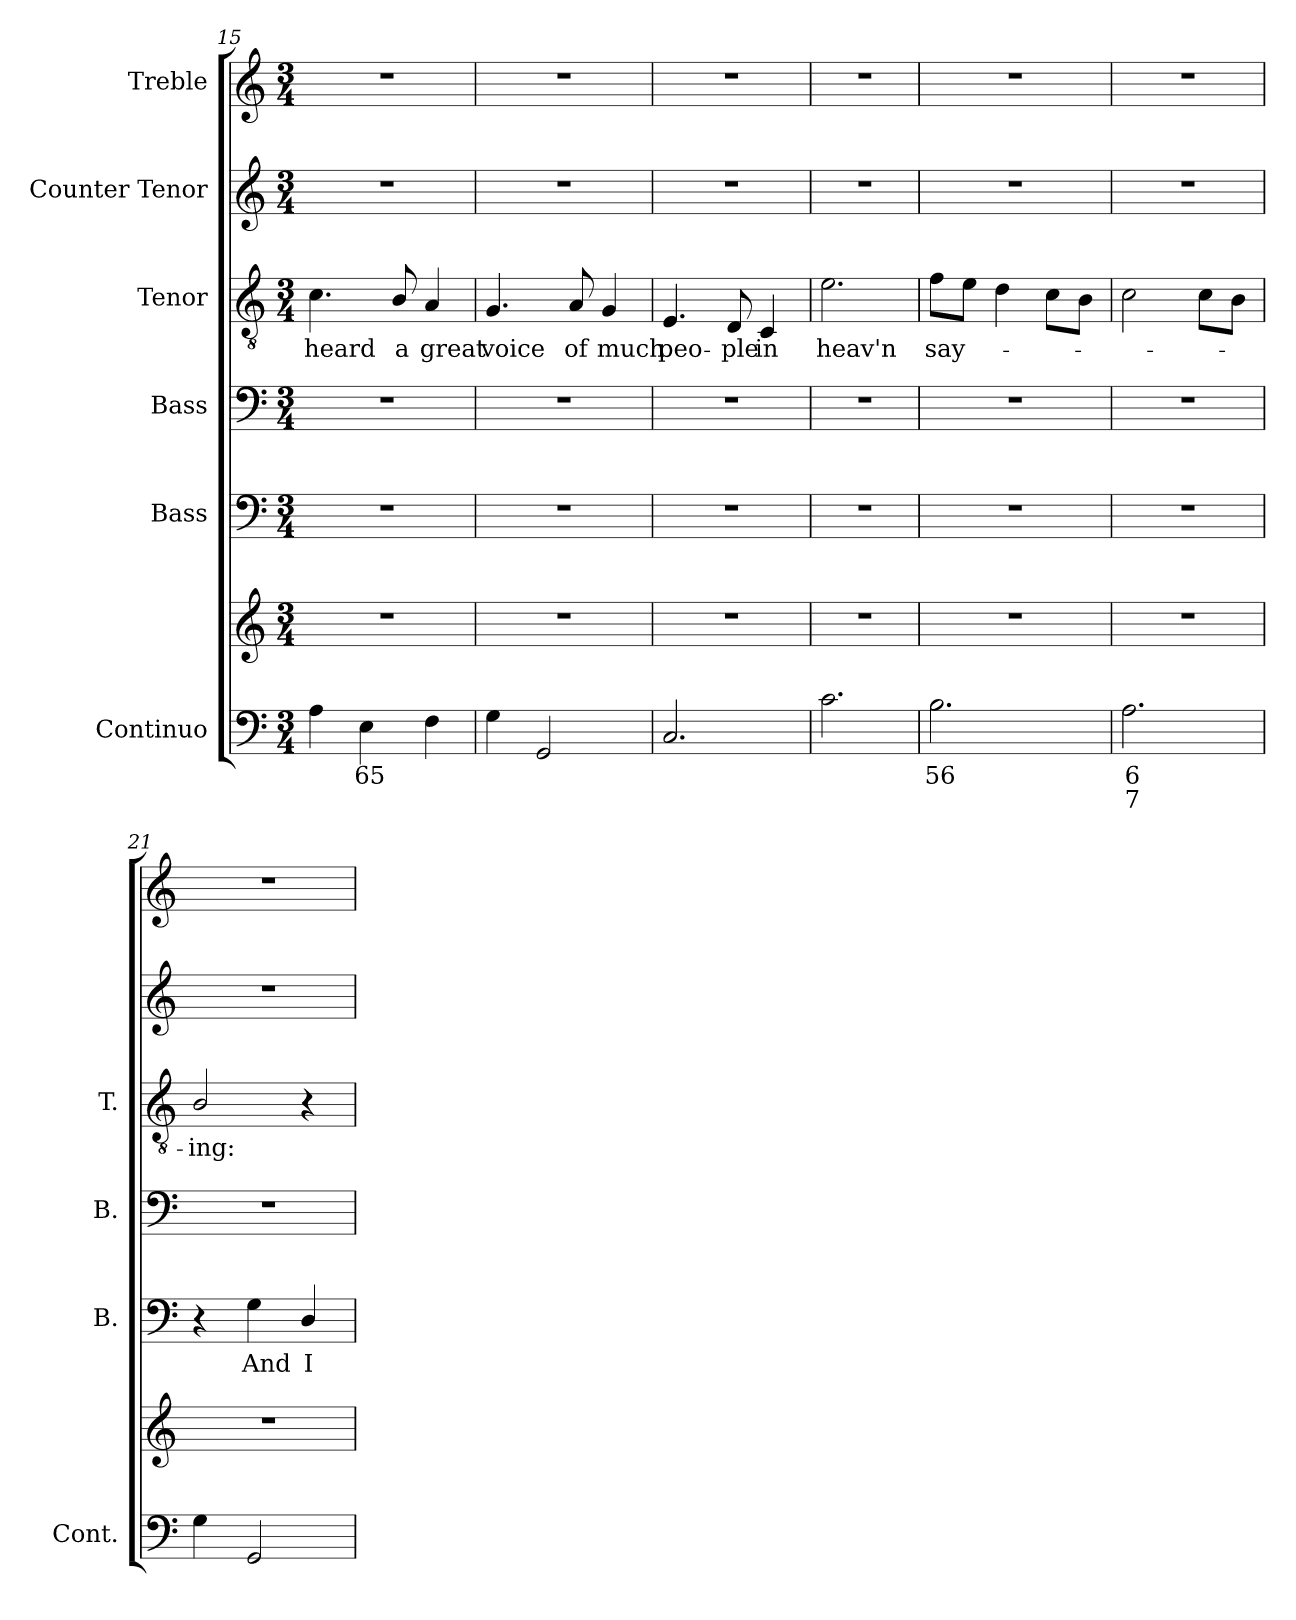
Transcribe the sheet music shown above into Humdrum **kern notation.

**kern	**text	**text	**kern	**kern	**text	**kern	**kern	**text	**kern	**kern
*part6	*part6	*part6	*part6	*part5	*part5	*part4	*part3	*part3	*part2	*part1
*staff7	*staff7	*staff7	*staff6	*staff5	*staff5	*staff4	*staff3	*staff3	*staff2	*staff1
*I"Continuo	*	*	*	*I"Bass	*	*I"Bass	*I"Tenor	*	*I"Counter Tenor	*I"Treble
*I'Cont.	*	*	*	*I'B.	*	*I'B.	*I'T.	*	*	*
*clefF4	*	*	*clefG2	*clefF4	*	*clefF4	*clefGv2	*	*clefG2	*clefG2
*	*	*	*	*	*	*	*ITrd7c12	*	*	*
*k[]	*	*	*k[]	*k[]	*	*k[]	*k[]	*	*k[]	*k[]
*C:	*	*	*C:	*C:	*	*C:	*C:	*	*C:	*C:
*M3/4	*	*	*M3/4	*M3/4	*	*M3/4	*M3/4	*	*M3/4	*M3/4
=15	=15	=15	=15	=15	=15	=15	=15	=15	=15	=15
!	!	!	!LO:N:vis=1	!LO:N:vis=1	!	!LO:N:vis=1	!	!	!	!
!	!	!	!	!	!	!	!	!LO:LY:b:color=#000000	!LO:N:vis=1	!LO:N:vis=1
4Ai\	.	.	2.r	2.r	.	2.r	4.Ci\	heard	2.r	2.r
!	!LO:LY:b:color=#000000	!	!	!	!	!	!	!	!	!
4Ei\	65	.	.	.	.	.	.	.	.	.
!	!	!	!	!	!	!	!	!LO:LY:b:color=#000000	!	!
.	.	.	.	.	.	.	8BBi/	a	.	.
!	!	!	!	!	!	!	!	!LO:LY:b:color=#000000	!	!
4Fi\	.	.	.	.	.	.	4AAi/	great	.	.
=16	=16	=16	=16	=16	=16	=16	=16	=16	=16	=16
!	!	!	!LO:N:vis=1	!LO:N:vis=1	!	!LO:N:vis=1	!	!	!	!
!	!	!	!	!	!	!	!	!LO:LY:b:color=#000000	!LO:N:vis=1	!LO:N:vis=1
4Gi\	.	.	2.r	2.r	.	2.r	4.GGi/	voice	2.r	2.r
2GGi/	.	.	.	.	.	.	.	.	.	.
!	!	!	!	!	!	!	!	!LO:LY:b:color=#000000	!	!
.	.	.	.	.	.	.	8AAi/	of	.	.
!	!	!	!	!	!	!	!	!LO:LY:b:color=#000000	!	!
.	.	.	.	.	.	.	4GGi/	much	.	.
=17	=17	=17	=17	=17	=17	=17	=17	=17	=17	=17
!	!	!	!LO:N:vis=1	!LO:N:vis=1	!	!LO:N:vis=1	!	!	!	!
!	!	!	!	!	!	!	!	!LO:LY:b:color=#000000	!LO:N:vis=1	!LO:N:vis=1
2.Ci/	.	.	2.r	2.r	.	2.r	4.EEi/	peo-	2.r	2.r
!	!	!	!	!	!	!	!	!LO:LY:b:color=#000000	!	!
.	.	.	.	.	.	.	8DDi/	-ple	.	.
!	!	!	!	!	!	!	!	!LO:LY:b:color=#000000	!	!
.	.	.	.	.	.	.	4CCi/	in	.	.
=18	=18	=18	=18	=18	=18	=18	=18	=18	=18	=18
!	!	!	!LO:N:vis=1	!LO:N:vis=1	!	!LO:N:vis=1	!	!	!	!
!	!	!	!	!	!	!	!	!LO:LY:b:color=#000000	!LO:N:vis=1	!LO:N:vis=1
2.ci\	.	.	2.r	2.r	.	2.r	2.Ei\	heav'n	2.r	2.r
!!LO:LB:g=z
=19	=19	=19	=19	=19	=19	=19	=19	=19	=19	=19
!	!LO:LY:b:color=#000000	!	!LO:N:vis=1	!LO:N:vis=1	!	!LO:N:vis=1	!	!	!	!
!	!	!	!	!	!	!	!	!LO:LY:b:color=#000000	!LO:N:vis=1	!LO:N:vis=1
2.Bi\	56	.	2.r	2.r	.	2.r	8Fi\L	say-	2.r	2.r
.	.	.	.	.	.	.	8Ei\J	.	.	.
.	.	.	.	.	.	.	4Di\	.	.	.
.	.	.	.	.	.	.	8Ci\L	.	.	.
.	.	.	.	.	.	.	8BBi\J	.	.	.
=20	=20	=20	=20	=20	=20	=20	=20	=20	=20	=20
!	!LO:LY:b:color=#000000	!LO:LY:b:color=#000000	!LO:N:vis=1	!LO:N:vis=1	!	!LO:N:vis=1	!	!	!LO:N:vis=1	!LO:N:vis=1
2.Ai\	6	7	2.r	2.r	.	2.r	2Ci\	.	2.r	2.r
.	.	.	.	.	.	.	8Ci\L	.	.	.
.	.	.	.	.	.	.	8BBi\J	.	.	.
=21	=21	=21	=21	=21	=21	=21	=21	=21	=21	=21
!	!	!	!LO:N:vis=1	!	!	!LO:N:vis=1	!	!	!	!
!	!	!	!	!	!	!	!	!LO:LY:b:color=#000000	!LO:N:vis=1	!LO:N:vis=1
4Gi\	.	.	2.r	4r	.	2.r	2BBi/	-ing:	2.r	2.r
!	!	!	!	!	!LO:LY:b:color=#000000	!	!	!	!	!
2GGi/	.	.	.	4Gi\	And	.	.	.	.	.
!	!	!	!	!	!LO:LY:b:color=#000000	!	!	!	!	!
.	.	.	.	4Di/	I	.	4r	.	.	.
=	=	=	=	=	=	=	=	=	=	=
*-	*-	*-	*-	*-	*-	*-	*-	*-	*-	*-
